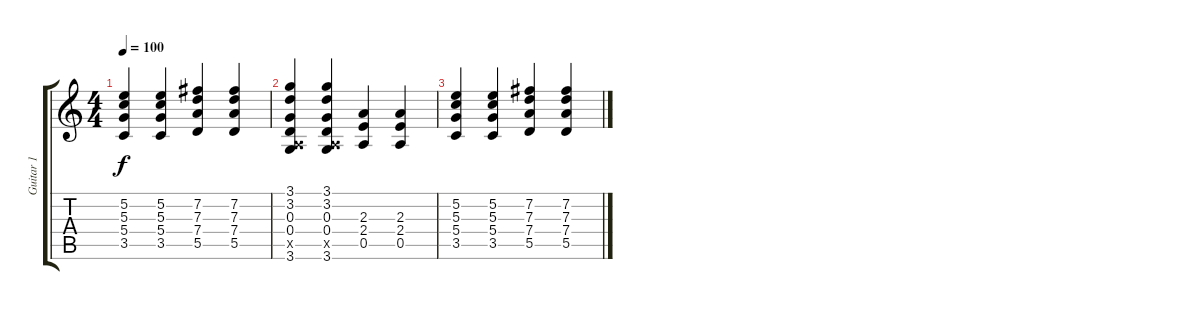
\track ("Guitar 1" "Guitar 1") {instrument overdrivenguitar}
\staff {score tabs}
\tuning (E4 B3 G3 D3 A2 E2) {hide}
\ts (4 4)
\tempo 100
\clef g2
\ks c
(5.2 5.3 5.4 3.5).4{dy f} (5.2 5.3 5.4 3.5).4 (7.2 7.3 7.4 5.5).4 (7.2 7.3 7.4 5.5).4 |
(3.1 3.2 0.3 0.4 0.5{x} 3.6).4{volume 0} (3.1 3.2 0.3 0.4 0.5{x} 3.6).4 (2.3 2.4 0.5).4 (2.3 2.4 0.5).4 |
(5.2 5.3 5.4 3.5).4 (5.2 5.3 5.4 3.5).4 (7.2 7.3 7.4 5.5).4 (7.2 7.3 7.4 5.5).4
